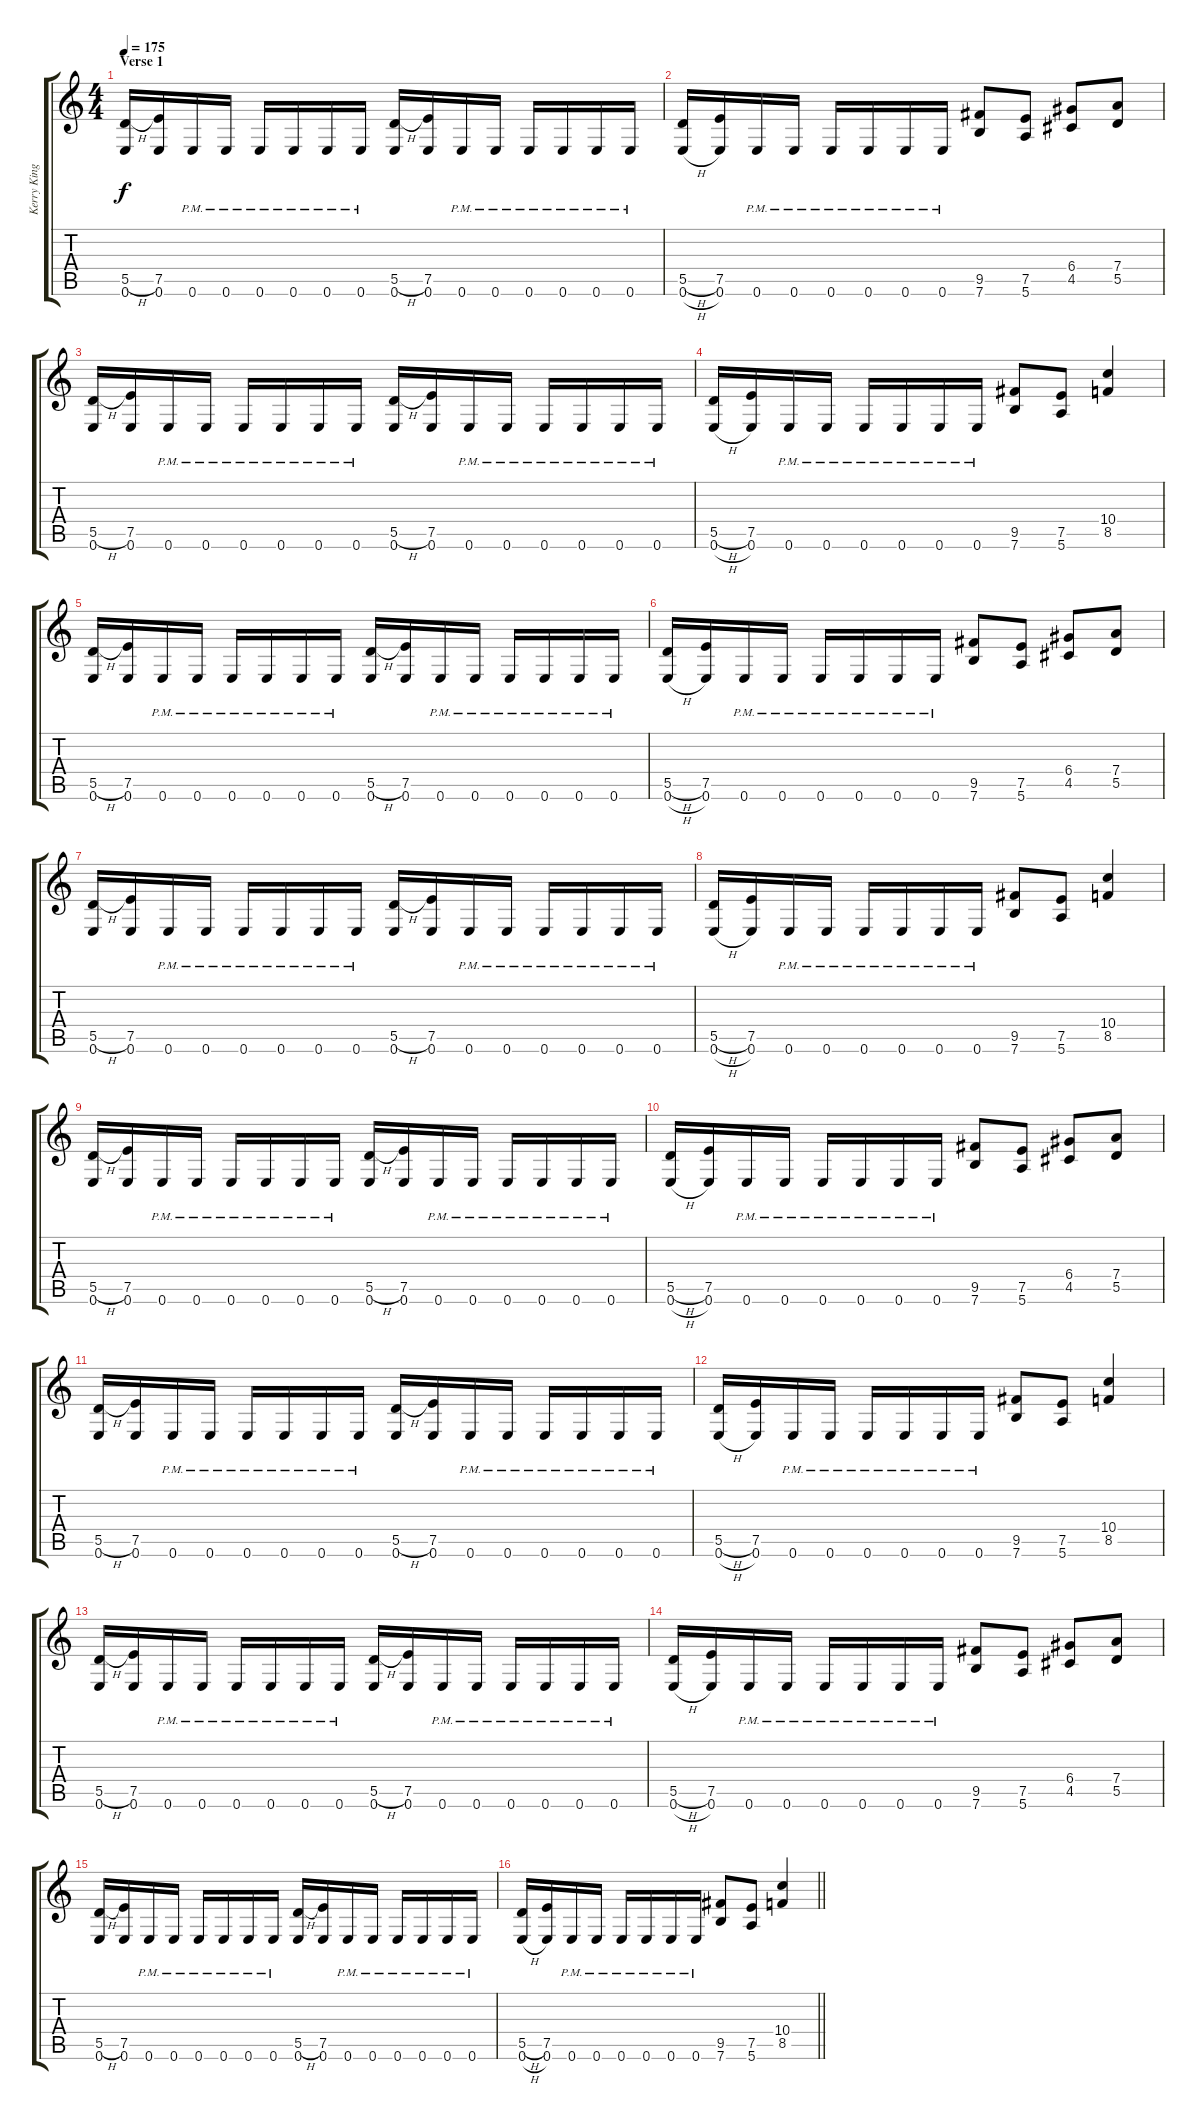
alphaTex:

\track ("Kerry King" "Kerry King") {instrument distortionguitar}
\staff {score tabs}
\tuning (E4 B3 G3 D3 A2 E2) {hide}
\ts (4 4)
\section ("" "Verse 1")
\tempo 175
\clef g2
\ks c
(5.5{h} 0.6).16{dy f} (7.5 0.6).16 0.6{pm}.16 0.6{pm}.16 0.6{pm}.16 0.6{pm}.16 0.6{pm}.16 0.6{pm}.16 (5.5{h} 0.6).16 (7.5 0.6).16 0.6{pm}.16 0.6{pm}.16 0.6{pm}.16 0.6{pm}.16 0.6{pm}.16 0.6{pm}.16 |
(5.5{h} 0.6{h}).16 (7.5 0.6).16 0.6{pm}.16 0.6{pm}.16 0.6{pm}.16 0.6{pm}.16 0.6{pm}.16 0.6{pm}.16 (9.5 7.6).8 (7.5 5.6).8 (6.4 4.5).8 (7.4 5.5).8 |
(5.5{h} 0.6).16 (7.5 0.6).16 0.6{pm}.16 0.6{pm}.16 0.6{pm}.16 0.6{pm}.16 0.6{pm}.16 0.6{pm}.16 (5.5{h} 0.6).16 (7.5 0.6).16 0.6{pm}.16 0.6{pm}.16 0.6{pm}.16 0.6{pm}.16 0.6{pm}.16 0.6{pm}.16 |
(5.5{h} 0.6{h}).16 (7.5 0.6).16 0.6{pm}.16 0.6{pm}.16 0.6{pm}.16 0.6{pm}.16 0.6{pm}.16 0.6{pm}.16 (9.5 7.6).8 (7.5 5.6).8 (10.4 8.5).4 |
(5.5{h} 0.6).16 (7.5 0.6).16 0.6{pm}.16 0.6{pm}.16 0.6{pm}.16 0.6{pm}.16 0.6{pm}.16 0.6{pm}.16 (5.5{h} 0.6).16 (7.5 0.6).16 0.6{pm}.16 0.6{pm}.16 0.6{pm}.16 0.6{pm}.16 0.6{pm}.16 0.6{pm}.16 |
(5.5{h} 0.6{h}).16 (7.5 0.6).16 0.6{pm}.16 0.6{pm}.16 0.6{pm}.16 0.6{pm}.16 0.6{pm}.16 0.6{pm}.16 (9.5 7.6).8 (7.5 5.6).8 (6.4 4.5).8 (7.4 5.5).8 |
(5.5{h} 0.6).16 (7.5 0.6).16 0.6{pm}.16 0.6{pm}.16 0.6{pm}.16 0.6{pm}.16 0.6{pm}.16 0.6{pm}.16 (5.5{h} 0.6).16 (7.5 0.6).16 0.6{pm}.16 0.6{pm}.16 0.6{pm}.16 0.6{pm}.16 0.6{pm}.16 0.6{pm}.16 |
(5.5{h} 0.6{h}).16 (7.5 0.6).16 0.6{pm}.16 0.6{pm}.16 0.6{pm}.16 0.6{pm}.16 0.6{pm}.16 0.6{pm}.16 (9.5 7.6).8 (7.5 5.6).8 (10.4 8.5).4 |
(5.5{h} 0.6).16 (7.5 0.6).16 0.6{pm}.16 0.6{pm}.16 0.6{pm}.16 0.6{pm}.16 0.6{pm}.16 0.6{pm}.16 (5.5{h} 0.6).16 (7.5 0.6).16 0.6{pm}.16 0.6{pm}.16 0.6{pm}.16 0.6{pm}.16 0.6{pm}.16 0.6{pm}.16 |
(5.5{h} 0.6{h}).16 (7.5 0.6).16 0.6{pm}.16 0.6{pm}.16 0.6{pm}.16 0.6{pm}.16 0.6{pm}.16 0.6{pm}.16 (9.5 7.6).8 (7.5 5.6).8 (6.4 4.5).8 (7.4 5.5).8 |
(5.5{h} 0.6).16 (7.5 0.6).16 0.6{pm}.16 0.6{pm}.16 0.6{pm}.16 0.6{pm}.16 0.6{pm}.16 0.6{pm}.16 (5.5{h} 0.6).16 (7.5 0.6).16 0.6{pm}.16 0.6{pm}.16 0.6{pm}.16 0.6{pm}.16 0.6{pm}.16 0.6{pm}.16 |
(5.5{h} 0.6{h}).16 (7.5 0.6).16 0.6{pm}.16 0.6{pm}.16 0.6{pm}.16 0.6{pm}.16 0.6{pm}.16 0.6{pm}.16 (9.5 7.6).8 (7.5 5.6).8 (10.4 8.5).4 |
(5.5{h} 0.6).16 (7.5 0.6).16 0.6{pm}.16 0.6{pm}.16 0.6{pm}.16 0.6{pm}.16 0.6{pm}.16 0.6{pm}.16 (5.5{h} 0.6).16 (7.5 0.6).16 0.6{pm}.16 0.6{pm}.16 0.6{pm}.16 0.6{pm}.16 0.6{pm}.16 0.6{pm}.16 |
(5.5{h} 0.6{h}).16 (7.5 0.6).16 0.6{pm}.16 0.6{pm}.16 0.6{pm}.16 0.6{pm}.16 0.6{pm}.16 0.6{pm}.16 (9.5 7.6).8 (7.5 5.6).8 (6.4 4.5).8 (7.4 5.5).8 |
(5.5{h} 0.6).16 (7.5 0.6).16 0.6{pm}.16 0.6{pm}.16 0.6{pm}.16 0.6{pm}.16 0.6{pm}.16 0.6{pm}.16 (5.5{h} 0.6).16 (7.5 0.6).16 0.6{pm}.16 0.6{pm}.16 0.6{pm}.16 0.6{pm}.16 0.6{pm}.16 0.6{pm}.16 |
\barLineRight lightlight
(5.5{h} 0.6{h}).16 (7.5 0.6).16 0.6{pm}.16 0.6{pm}.16 0.6{pm}.16 0.6{pm}.16 0.6{pm}.16 0.6{pm}.16 (9.5 7.6).8 (7.5 5.6).8 (10.4 8.5).4
